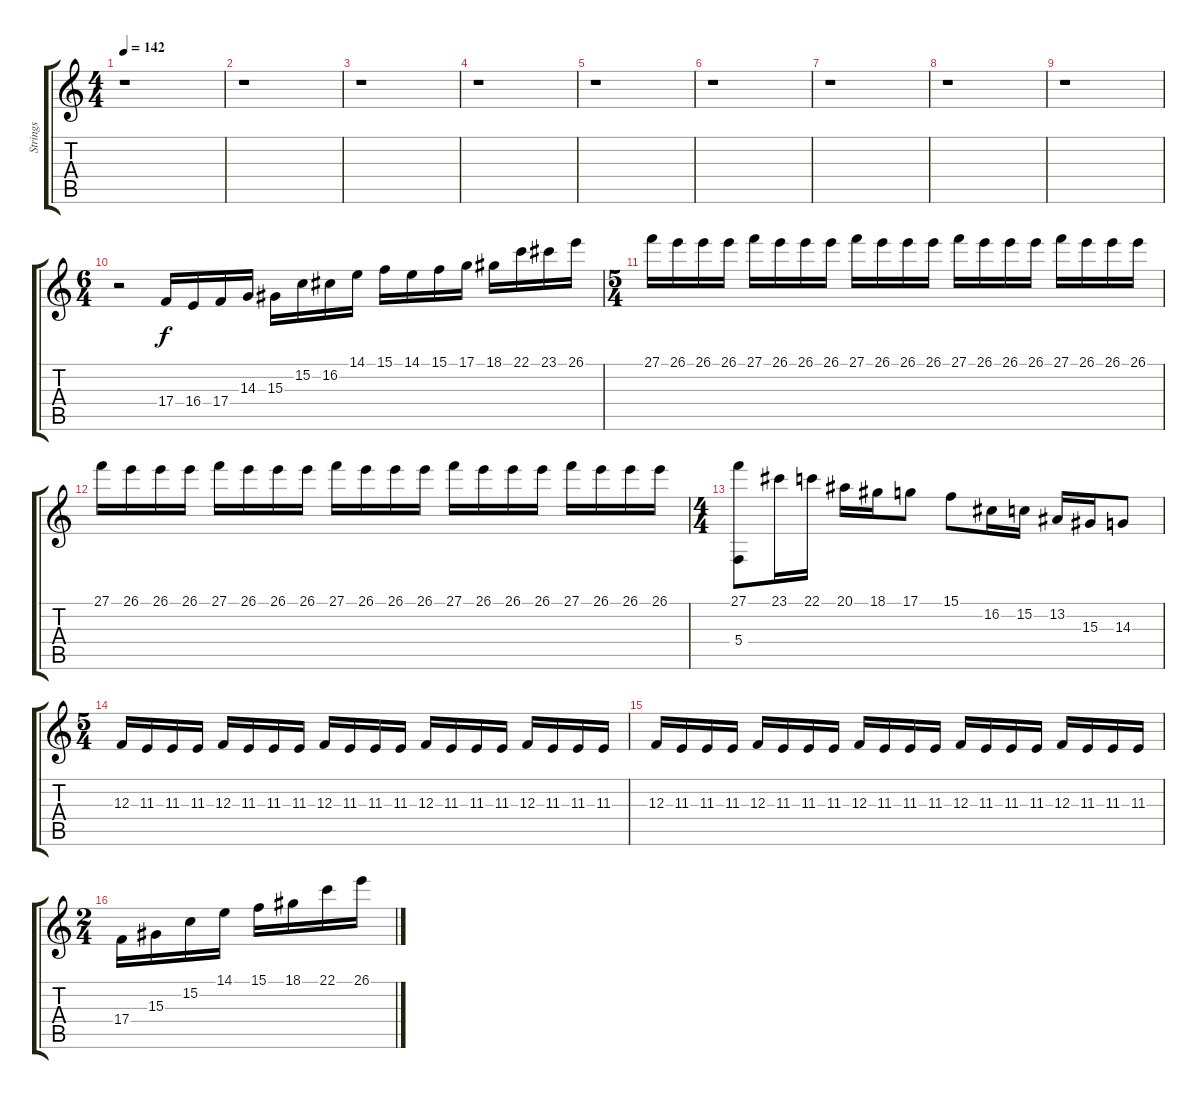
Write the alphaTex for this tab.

\track ("Strings" "Strings") {instrument stringensemble1}
\staff {score tabs}
\tuning (D4 A3 F3 C3 G2 D2) {hide}
\ts (4 4)
\tempo 142
\clef g2
\ks c
r.1{dy f} |
r.1 |
r.1 |
r.1 |
r.1 |
r.1 |
r.1 |
r.1 |
r.1 |
\ts (6 4)
r.2 17.4.16 16.4.16 17.4.16 14.3.16 15.3.16 15.2.16 16.2.16 14.1.16 15.1.16 14.1.16 15.1.16 17.1.16 18.1.16 22.1.16 23.1.16 26.1.16 |
\ts (5 4)
27.1.16 26.1.16 26.1.16 26.1.16 27.1.16 26.1.16 26.1.16 26.1.16 27.1.16 26.1.16 26.1.16 26.1.16 27.1.16 26.1.16 26.1.16 26.1.16 27.1.16 26.1.16 26.1.16 26.1.16 |
27.1.16 26.1.16 26.1.16 26.1.16 27.1.16 26.1.16 26.1.16 26.1.16 27.1.16 26.1.16 26.1.16 26.1.16 27.1.16 26.1.16 26.1.16 26.1.16 27.1.16 26.1.16 26.1.16 26.1.16 |
\ts (4 4)
(27.1 5.4).8 23.1.16 22.1.16 20.1.16 18.1.16 17.1.8 15.1.8 16.2.16 15.2.16 13.2.16 15.3.16 14.3.8 |
\ts (5 4)
12.3.16 11.3.16 11.3.16 11.3.16 12.3.16 11.3.16 11.3.16 11.3.16 12.3.16 11.3.16 11.3.16 11.3.16 12.3.16 11.3.16 11.3.16 11.3.16 12.3.16 11.3.16 11.3.16 11.3.16 |
12.3.16 11.3.16 11.3.16 11.3.16 12.3.16 11.3.16 11.3.16 11.3.16 12.3.16 11.3.16 11.3.16 11.3.16 12.3.16 11.3.16 11.3.16 11.3.16 12.3.16 11.3.16 11.3.16 11.3.16 |
\ts (2 4)
17.4.16 15.3.16 15.2.16 14.1.16 15.1.16 18.1.16 22.1.16 26.1.16
